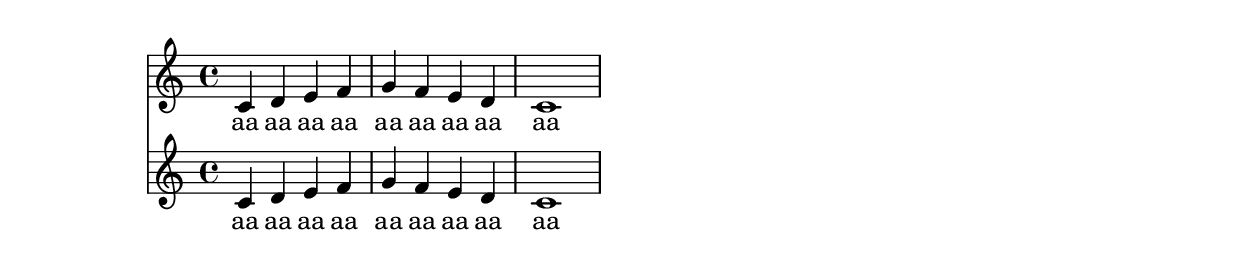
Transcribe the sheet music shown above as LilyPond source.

% Do not edit this file; it is automatically
% generated from Documentation/snippets/new
% This file is in the public domain.
%% Note: this file works from version 2.13.16
\version "2.13.20"

\header {
%% Translation of GIT committish: d2119a9e5e951c6ae850322f41444ac98d1ed492
  texidoces = "
Este fragmento de código muestra cómo situar la línea de base de la
letra más cerca del pentagrama.

"
  doctitlees = "Ajuste del especiado vertical de la letra"


%% Translation of GIT committish: 9a65042d49324f2e3dff18c4b0858def81232eea
  texidocfr = "
Cet extrait illustre la manière de rapprocher la ligne de paroles
de la portée.

"
  doctitlefr = "Ajustement de l'espacement vertical des paroles"


  lsrtags = "text, vocal-music, spacing"
  texidoc = "
This snippet shows how to bring the lyrics line closer to the staff.

"
  doctitle = "Adjusting lyrics vertical spacing"
} % begin verbatim


% Default layout:
<<
  \new Staff \new Voice = melody \relative c' {
    c4 d e f
    g4 f e d
    c1
  }
  \new Lyrics \lyricsto melody { aa aa aa aa aa aa aa aa aa }

  % Reducing the minimum space below the staff and above the lyrics:
  \new Staff {
    \new Voice = melody \relative c' {
      c4 d e f
      g4 f e d
      c1
    }
  }
  \new Lyrics \with {
    \override VerticalAxisGroup #'inter-staff-spacing = #'((space . 1))
  }
  \lyricsto melody { aa aa aa aa aa aa aa aa aa }
>>
